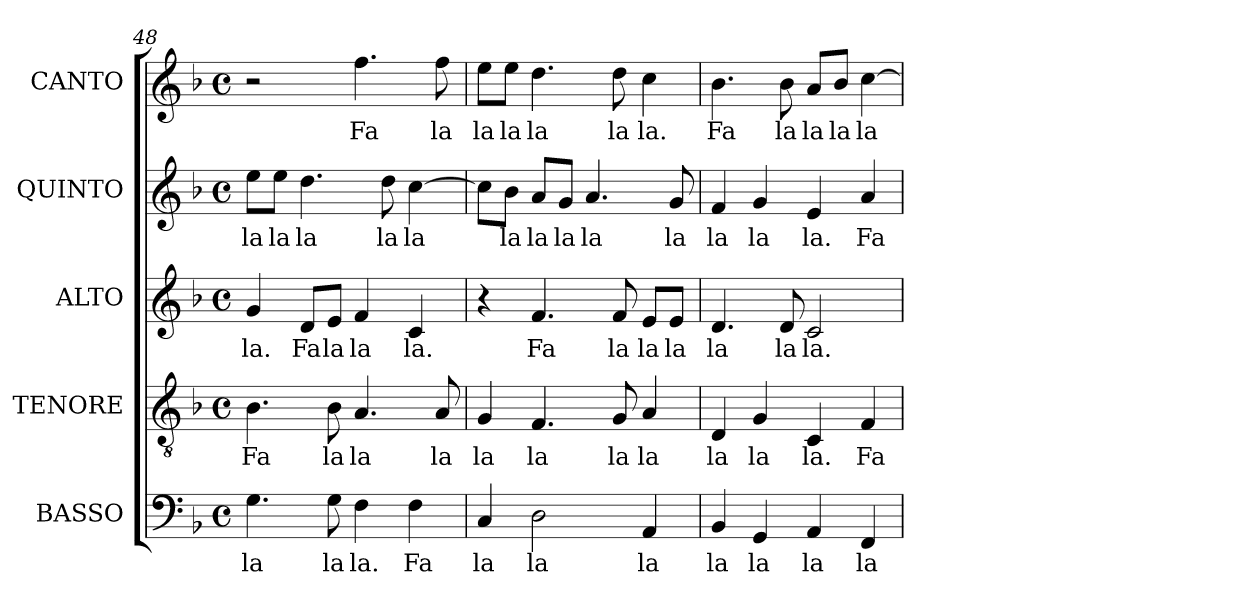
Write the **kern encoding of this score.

**kern	**text	**kern	**text	**kern	**text	**kern	**text	**kern	**text
*part5	*part5	*part4	*part4	*part3	*part3	*part2	*part2	*part1	*part1
*staff5	*staff5	*staff4	*staff4	*staff3	*staff3	*staff2	*staff2	*staff1	*staff1
*I"BASSO	*	*I"TENORE	*	*I"ALTO	*	*I"QUINTO	*	*I"CANTO	*
*I'B	*	*I'T	*	*I'A	*	*	*	*	*
*clefF4	*	*clefGv2	*	*clefG2	*	*clefG2	*	*clefG2	*
*	*	*ITrd7c12	*	*	*	*	*	*	*
*k[b-]	*	*k[b-]	*	*k[b-]	*	*k[b-]	*	*k[b-]	*
*F:	*	*F:	*	*F:	*	*F:	*	*F:	*
*M4/4	*	*M4/4	*	*M4/4	*	*M4/4	*	*M4/4	*
*met(c)	*	*met(c)	*	*met(c)	*	*met(c)	*	*met(c)	*
=48	=48	=48	=48	=48	=48	=48	=48	=48	=48
!	!LO:LY:b:color=#000000	!	!	!	!	!	!	!	!
!	!	!	!LO:LY:b:color=#000000	!	!	!	!	!	!
!	!	!	!	!	!LO:LY:b:color=#000000	!	!	!	!
!	!	!	!	!	!	!	!LO:LY:b:color=#000000	!	!
4.Gi\	la	4.BB-i\	Fa	4gi/	la.	8eei\L	la	2r	.
!	!	!	!	!	!	!	!LO:LY:b:color=#000000	!	!
.	.	.	.	.	.	8eei\J	la	.	.
!	!	!	!	!	!LO:LY:b:color=#000000	!	!	!	!
!	!	!	!	!	!	!	!LO:LY:b:color=#000000	!	!
.	.	.	.	8di/L	Fa	4.ddi\	la	.	.
!	!LO:LY:b:color=#000000	!	!	!	!	!	!	!	!
!	!	!	!LO:LY:b:color=#000000	!	!	!	!	!	!
!	!	!	!	!	!LO:LY:b:color=#000000	!	!	!	!
8Gi\	la	8BB-i\	la	8ei/J	la	.	.	.	.
!	!LO:LY:b:color=#000000	!	!	!	!	!	!	!	!
!	!	!	!LO:LY:b:color=#000000	!	!	!	!	!	!
!	!	!	!	!	!LO:LY:b:color=#000000	!	!	!	!
!	!	!	!	!	!	!	!	!	!LO:LY:b:color=#000000
4Fi\	la.	4.AAi/	la	4fi/	la	.	.	4.ffi\	Fa
!	!	!	!	!	!	!	!LO:LY:b:color=#000000	!	!
.	.	.	.	.	.	8ddi\	la	.	.
!	!LO:LY:b:color=#000000	!	!	!	!	!	!	!	!
!	!	!	!	!	!LO:LY:b:color=#000000	!	!	!	!
!	!	!	!	!	!	!	!LO:LY:b:color=#000000	!	!
4Fi\	Fa	.	.	4ci/	la.	[>4cci\	la	.	.
!	!	!	!LO:LY:b:color=#000000	!	!	!	!	!	!
!	!	!	!	!	!	!	!	!	!LO:LY:b:color=#000000
.	.	8AAi/	la	.	.	.	.	8ffi\	la
=49	=49	=49	=49	=49	=49	=49	=49	=49	=49
!	!LO:LY:b:color=#000000	!	!	!	!	!	!	!	!
!	!	!	!LO:LY:b:color=#000000	!	!	!	!	!	!
!	!	!	!	!	!	!	!	!	!LO:LY:b:color=#000000
4Ci/	la	4GGi/	la	4r	.	8cci\L]	.	8eei\L	la
!	!	!	!	!	!	!	!LO:LY:b:color=#000000	!	!
!	!	!	!	!	!	!	!	!	!LO:LY:b:color=#000000
.	.	.	.	.	.	8b-i\J	la	8eei\J	la
!	!LO:LY:b:color=#000000	!	!	!	!	!	!	!	!
!	!	!	!LO:LY:b:color=#000000	!	!	!	!	!	!
!	!	!	!	!	!LO:LY:b:color=#000000	!	!	!	!
!	!	!	!	!	!	!	!LO:LY:b:color=#000000	!	!
!	!	!	!	!	!	!	!	!	!LO:LY:b:color=#000000
2Di\	la	4.FFi/	la	4.fi/	Fa	8ai/L	la	4.ddi\	la
!	!	!	!	!	!	!	!LO:LY:b:color=#000000	!	!
.	.	.	.	.	.	8gi/J	la	.	.
!	!	!	!	!	!	!	!LO:LY:b:color=#000000	!	!
.	.	.	.	.	.	4.ai/	la	.	.
!	!	!	!LO:LY:b:color=#000000	!	!	!	!	!	!
!	!	!	!	!	!LO:LY:b:color=#000000	!	!	!	!
!	!	!	!	!	!	!	!	!	!LO:LY:b:color=#000000
.	.	8GGi/	la	8fi/	la	.	.	8ddi\	la
!	!LO:LY:b:color=#000000	!	!	!	!	!	!	!	!
!	!	!	!LO:LY:b:color=#000000	!	!	!	!	!	!
!	!	!	!	!	!LO:LY:b:color=#000000	!	!	!	!
!	!	!	!	!	!	!	!	!	!LO:LY:b:color=#000000
4AAi/	la	4AAi/	la	8ei/L	la	.	.	4cci\	la.
!	!	!	!	!	!LO:LY:b:color=#000000	!	!	!	!
!	!	!	!	!	!	!	!LO:LY:b:color=#000000	!	!
.	.	.	.	8ei/J	la	8gi/	la	.	.
=50	=50	=50	=50	=50	=50	=50	=50	=50	=50
!	!LO:LY:b:color=#000000	!	!	!	!	!	!	!	!
!	!	!	!LO:LY:b:color=#000000	!	!	!	!	!	!
!	!	!	!	!	!LO:LY:b:color=#000000	!	!	!	!
!	!	!	!	!	!	!	!LO:LY:b:color=#000000	!	!
!	!	!	!	!	!	!	!	!	!LO:LY:b:color=#000000
4BB-i/	la	4DDi/	la	4.di/	la	4fi/	la	4.b-i\	Fa
!	!LO:LY:b:color=#000000	!	!	!	!	!	!	!	!
!	!	!	!LO:LY:b:color=#000000	!	!	!	!	!	!
!	!	!	!	!	!	!	!LO:LY:b:color=#000000	!	!
4GGi/	la	4GGi/	la	.	.	4gi/	la	.	.
!	!	!	!	!	!LO:LY:b:color=#000000	!	!	!	!
!	!	!	!	!	!	!	!	!	!LO:LY:b:color=#000000
.	.	.	.	8di/	la	.	.	8b-i\	la
!	!LO:LY:b:color=#000000	!	!	!	!	!	!	!	!
!	!	!	!LO:LY:b:color=#000000	!	!	!	!	!	!
!	!	!	!	!	!LO:LY:b:color=#000000	!	!	!	!
!	!	!	!	!	!	!	!LO:LY:b:color=#000000	!	!
!	!	!	!	!	!	!	!	!	!LO:LY:b:color=#000000
4AAi/	la	4CCi/	la.	2ci/	la.	4ei/	la.	8ai/L	la
!	!	!	!	!	!	!	!	!	!LO:LY:b:color=#000000
.	.	.	.	.	.	.	.	8b-i/J	la
!	!LO:LY:b:color=#000000	!	!	!	!	!	!	!	!
!	!	!	!LO:LY:b:color=#000000	!	!	!	!	!	!
!	!	!	!	!	!	!	!LO:LY:b:color=#000000	!	!
!	!	!	!	!	!	!	!	!	!LO:LY:b:color=#000000
4FFi/	la	4FFi/	Fa	.	.	4ai/	Fa	[>4cci\	la
=	=	=	=	=	=	=	=	=	=
*-	*-	*-	*-	*-	*-	*-	*-	*-	*-
